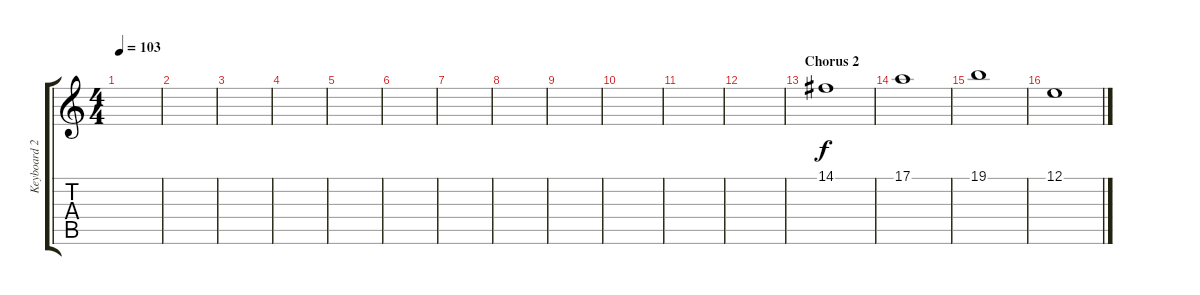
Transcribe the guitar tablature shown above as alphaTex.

\track ("Keyboard 2" "Keyboard 2") {instrument synthstrings1}
\staff {score tabs}
\tuning (E4 B3 G3 D3 A2 E2) {hide}
\ts (4 4)
\tempo 103
\clef g2
\ks c
|
|
|
|
|
|
|
|
|
|
|
|
\section ("" "Chorus 2")
14.1.1 |
17.1.1 |
19.1.1 |
12.1.1
